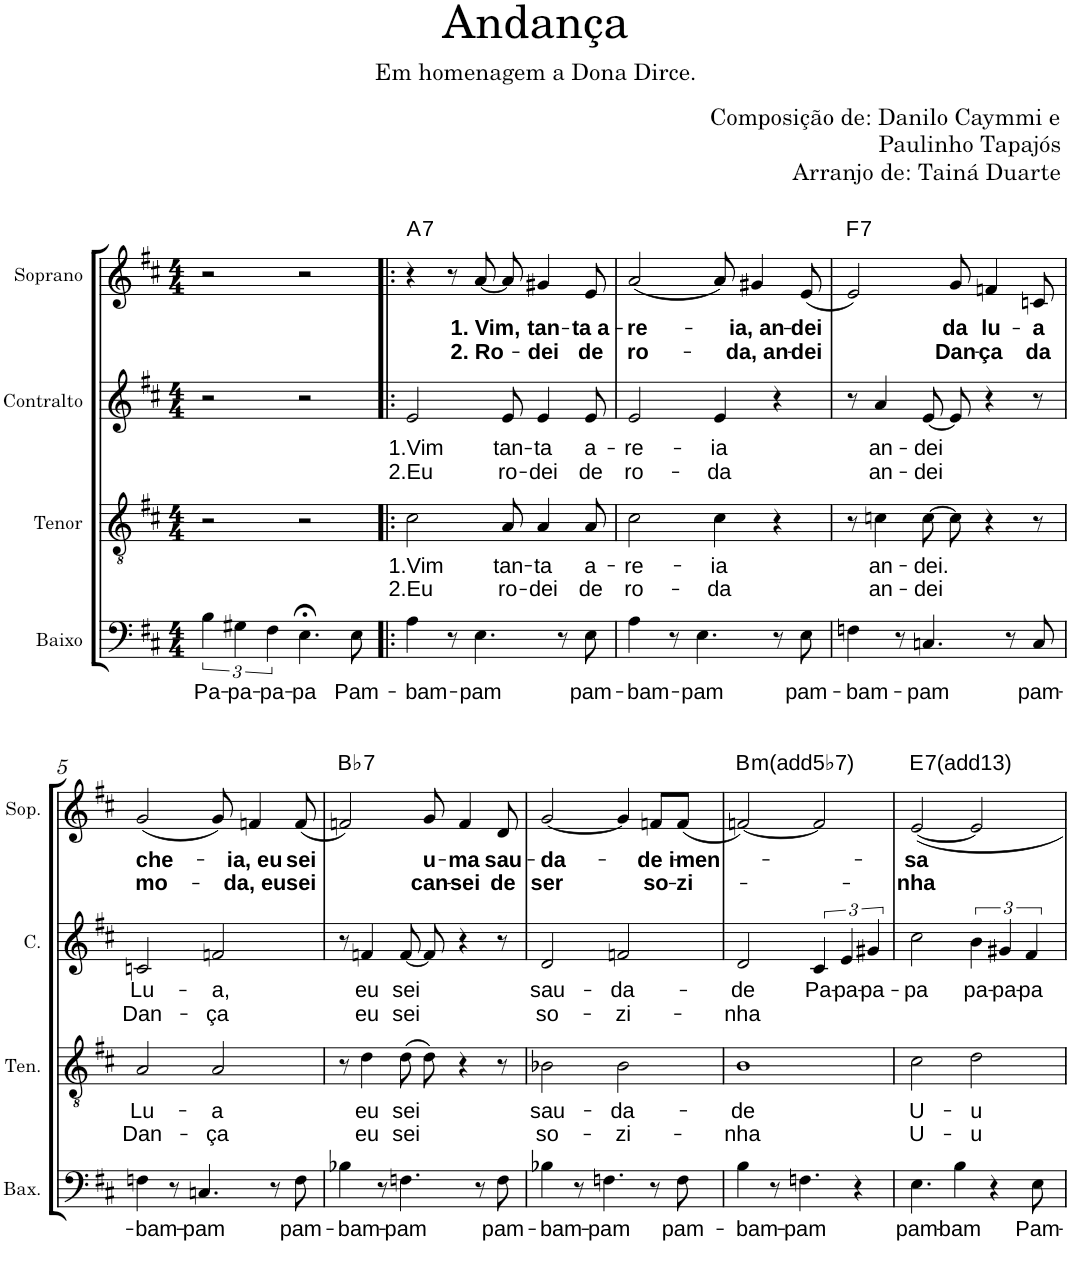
**kern	**text	**harte	**kern	**text	**text	**kern	**text	**text	**kern	**text	**text	**harte
*part4	*part4	*part4	*part3	*part3	*part3	*part2	*part2	*part2	*part1	*part1	*part1	*part1
*staff4	*staff4	*	*staff3	*staff3	*staff3	*staff2	*staff2	*staff2	*staff1	*staff1	*staff1	*
*I"Baixo	*	*	*I"Tenor	*	*	*I"Contralto	*	*	*I"Soprano	*	*	*
*I'Bax.	*	*	*I'Ten.	*	*	*I'C.	*	*	*I'Sop.	*	*	*
*clefF4	*	*	*clefGv2	*	*	*clefG2	*	*	*clefG2	*	*	*
*k[f#c#]	*	*	*k[f#c#]	*	*	*k[f#c#]	*	*	*k[f#c#]	*	*	*
*M4/4	*	*	*M4/4	*	*	*M4/4	*	*	*M4/4	*	*	*
=1	=1	=1	=1	=1	=1	=1	=1	=1	=1	=1	=1	=1
!	!LO:LY:b	!	!	!	!	!	!	!	!	!	!	!
6B\	Pa-	.	2r	.	.	2r	.	.	2r	.	.	.
!	!LO:LY:b	!	!	!	!	!	!	!	!	!	!	!
6G#X\	-pa-	.	.	.	.	.	.	.	.	.	.	.
!	!LO:LY:b	!	!	!	!	!	!	!	!	!	!	!
6F#\	-pa-	.	.	.	.	.	.	.	.	.	.	.
!	!LO:LY:b	!	!	!	!	!	!	!	!	!	!	!
4.E;<\	-pa	.	2r	.	.	2r	.	.	2r	.	.	.
!	!LO:LY:b	!LO:H:kt=N.C.	!	!	!	!	!	!	!	!	!	!
8E\	Pam-	N	.	.	.	.	.	.	.	.	.	.
=2!|:	=2!|:	=2!|:	=2!|:	=2!|:	=2!|:	=2!|:	=2!|:	=2!|:	=2!|:	=2!|:	=2!|:	=2!|:
!	!LO:LY:b	!	!	!LO:LY:b	!LO:LY:b	!	!LO:LY:b	!LO:LY:b	!	!	!	!LO:H:kt=7
4A\	-bam-	.	2c#\	1.Vim	2.Eu	2e/	1.Vim	2.Eu	4r	.	.	A:7
8r	.	.	.	.	.	.	.	.	8r	.	.	.
!	!LO:LY:b	!	!	!	!	!	!	!	!	!LO:LY:b	!LO:LY:b	!
4.E\	-pam	.	.	.	.	.	.	.	[8a/	1. Vim,	2. Ro-	.
!	!	!	!	!LO:LY:b	!LO:LY:b	!	!LO:LY:b	!LO:LY:b	!	!	!	!
.	.	.	8A/	tan-	ro-	8e/	tan-	ro-	8a/]	.	.	.
!	!	!	!	!LO:LY:b	!LO:LY:b	!	!LO:LY:b	!LO:LY:b	!	!LO:LY:b	!LO:LY:b	!
.	.	.	4A/	-ta	-dei	4e/	-ta	-dei	4g#X/	tan-	-dei	.
8r	.	.	.	.	.	.	.	.	.	.	.	.
!	!LO:LY:b	!	!	!LO:LY:b	!LO:LY:b	!	!LO:LY:b	!LO:LY:b	!	!LO:LY:b	!LO:LY:b	!
8E\	pam-	.	8A/	a-	de	8e/	a-	de	8e/	-ta a-	de	.
=3	=3	=3	=3	=3	=3	=3	=3	=3	=3	=3	=3	=3
!	!LO:LY:b	!	!	!LO:LY:b	!LO:LY:b	!	!LO:LY:b	!LO:LY:b	!	!LO:LY:b	!LO:LY:b	!
4A\	-bam-	.	2c#\	-re-	ro-	2e/	-re-	ro-	(<2a/	-re-	ro-	.
8r	.	.	.	.	.	.	.	.	.	.	.	.
!	!LO:LY:b	!	!	!	!	!	!	!	!	!	!	!
4.E\	-pam	.	.	.	.	.	.	.	.	.	.	.
!	!	!	!	!LO:LY:b	!LO:LY:b	!	!LO:LY:b	!LO:LY:b	!	!	!	!
.	.	.	4c#\	-ia	-da	4e/	-ia	-da	8a/)	.	.	.
!	!	!	!	!	!	!	!	!	!	!LO:LY:b	!LO:LY:b	!
.	.	.	.	.	.	.	.	.	4g#X/	-ia, an-	-da, an-	.
8r	.	.	4r	.	.	4r	.	.	.	.	.	.
!	!LO:LY:b	!	!	!	!	!	!	!	!	!LO:LY:b	!LO:LY:b	!
8E\	pam-	.	.	.	.	.	.	.	(<8e/	-dei	-dei	.
=4	=4	=4	=4	=4	=4	=4	=4	=4	=4	=4	=4	=4
!	!LO:LY:b	!	!	!	!	!	!	!	!	!	!	!LO:H:kt=7
4Fn\	-bam-	.	8r	.	.	8r	.	.	2e/)	.	.	F:7
!	!	!	!	!LO:LY:b	!LO:LY:b	!	!LO:LY:b	!LO:LY:b	!	!	!	!
.	.	.	4cn\	an-	an-	4a/	an-	an-	.	.	.	.
8r	.	.	.	.	.	.	.	.	.	.	.	.
!	!LO:LY:b	!	!	!LO:LY:b	!LO:LY:b	!	!LO:LY:b	!LO:LY:b	!	!	!	!
4.Cn/	-pam	.	[8c\	-dei.	-dei	[8e/	-dei	-dei	.	.	.	.
!	!	!	!	!	!	!	!	!	!	!LO:LY:b	!LO:LY:b	!
.	.	.	8c\]	.	.	8e/]	.	.	8g/	da	Dan-	.
!	!	!	!	!	!	!	!	!	!	!LO:LY:b	!LO:LY:b	!
.	.	.	4r	.	.	4r	.	.	4fn/	lu-	-ça	.
8r	.	.	.	.	.	.	.	.	.	.	.	.
!	!LO:LY:b	!	!	!	!	!	!	!	!	!LO:LY:b	!LO:LY:b	!
8C/	pam-	.	8r	.	.	8r	.	.	8cn/	-a	da	.
!!LO:LB:g=z
=5	=5	=5	=5	=5	=5	=5	=5	=5	=5	=5	=5	=5
!	!LO:LY:b	!	!	!LO:LY:b	!LO:LY:b	!	!LO:LY:b	!LO:LY:b	!	!LO:LY:b	!LO:LY:b	!
4Fn\	-bam-	.	2A/	Lu-	Dan-	2cn/	Lu-	Dan-	(<2g/	che-	mo-	.
8r	.	.	.	.	.	.	.	.	.	.	.	.
!	!LO:LY:b	!	!	!	!	!	!	!	!	!	!	!
4.Cn/	-pam	.	.	.	.	.	.	.	.	.	.	.
!	!	!	!	!LO:LY:b	!LO:LY:b	!	!LO:LY:b	!LO:LY:b	!	!	!	!
.	.	.	2A/	-a	-ça	2fn/	-a,	-ça	8g/)	.	.	.
!	!	!	!	!	!	!	!	!	!	!LO:LY:b	!LO:LY:b	!
.	.	.	.	.	.	.	.	.	4fn/	-ia, eu	-da, eu	.
8r	.	.	.	.	.	.	.	.	.	.	.	.
!	!LO:LY:b	!	!	!	!	!	!	!	!	!LO:LY:b	!LO:LY:b	!
8F\	pam-	.	.	.	.	.	.	.	(<8f/	sei	sei	.
=6	=6	=6	=6	=6	=6	=6	=6	=6	=6	=6	=6	=6
!	!LO:LY:b	!	!	!	!	!	!	!	!	!	!	!LO:H:kt=7
4B-X\	-bam-	.	8r	.	.	8r	.	.	2fn/)	.	.	Bb:7
!	!	!	!	!LO:LY:b	!LO:LY:b	!	!LO:LY:b	!LO:LY:b	!	!	!	!
.	.	.	4d\	eu	eu	4fn/	eu	eu	.	.	.	.
8r	.	.	.	.	.	.	.	.	.	.	.	.
!	!LO:LY:b	!	!	!LO:LY:b	!LO:LY:b	!	!LO:LY:b	!LO:LY:b	!	!	!	!
4.Fn\	-pam	.	(>8d\	sei	sei	[8f/	sei	sei	.	.	.	.
!	!	!	!	!	!	!	!	!	!	!LO:LY:b	!LO:LY:b	!
.	.	.	8d\)	.	.	8f/]	.	.	8g/	u-	can-	.
!	!	!	!	!	!	!	!	!	!	!LO:LY:b	!LO:LY:b	!
.	.	.	4r	.	.	4r	.	.	4f/	-ma	-sei	.
8r	.	.	.	.	.	.	.	.	.	.	.	.
!	!LO:LY:b	!	!	!	!	!	!	!	!	!LO:LY:b	!LO:LY:b	!
8F\	pam-	.	8r	.	.	8r	.	.	8d/	sau-	de	.
=7	=7	=7	=7	=7	=7	=7	=7	=7	=7	=7	=7	=7
!	!LO:LY:b	!	!	!LO:LY:b	!LO:LY:b	!	!LO:LY:b	!LO:LY:b	!	!LO:LY:b	!LO:LY:b	!
4B-X\	-bam-	.	2B-X\	sau-	so-	2d/	sau-	so-	[2g/	-da-	ser	.
8r	.	.	.	.	.	.	.	.	.	.	.	.
!	!LO:LY:b	!	!	!	!	!	!	!	!	!	!	!
4.Fn\	-pam	.	.	.	.	.	.	.	.	.	.	.
!	!	!	!	!LO:LY:b	!LO:LY:b	!	!LO:LY:b	!LO:LY:b	!	!	!	!
.	.	.	2B-\	-da-	-zi-	2fn/	-da-	-zi-	4g/]	.	.	.
!	!	!	!	!	!	!	!	!	!	!LO:LY:b	!LO:LY:b	!
8r	.	.	.	.	.	.	.	.	8fn/L	de i-	so-	.
!	!LO:LY:b	!	!	!	!	!	!	!	!	!LO:LY:b	!LO:LY:b	!
8F\	pam-	.	.	.	.	.	.	.	(<8f/J	-men-	-zi-	.
=8	=8	=8	=8	=8	=8	=8	=8	=8	=8	=8	=8	=8
!	!LO:LY:b	!	!	!LO:LY:b	!LO:LY:b	!	!LO:LY:b	!LO:LY:b	!	!	!	!LO:H:kt=m
4B\	-bam-	.	1B	-de	-nha	2d/	-de	-nha	[2fn/)	.	.	B:min(5,b7)
8r	.	.	.	.	.	.	.	.	.	.	.	.
!	!LO:LY:b	!	!	!	!	!	!	!	!	!	!	!
4.Fn\	-pam	.	.	.	.	.	.	.	.	.	.	.
!	!	!	!	!	!	!	!LO:LY:b	!	!	!	!	!
.	.	.	.	.	.	6c#/	Pa-	.	2f/]	.	.	.
!	!	!	!	!	!	!	!LO:LY:b	!	!	!	!	!
.	.	.	.	.	.	6e/	-pa-	.	.	.	.	.
4r	.	.	.	.	.	.	.	.	.	.	.	.
!	!	!	!	!	!	!	!LO:LY:b	!	!	!	!	!
.	.	.	.	.	.	6g#X/	-pa-	.	.	.	.	.
=9	=9	=9	=9	=9	=9	=9	=9	=9	=9	=9	=9	=9
!	!LO:LY:b	!	!	!LO:LY:b	!LO:LY:b	!	!LO:LY:b	!	!	!LO:LY:b	!LO:LY:b	!LO:H:kt=7
4.E\	pam-	.	2c#\	U-	U-	2cc#\	-pa	.	[2e/	-sa	-nha	E:7(13)
!	!LO:LY:b	!	!	!	!	!	!	!	!	!	!	!
4B\	-bam	.	.	.	.	.	.	.	.	.	.	.
!	!	!	!	!LO:LY:b	!LO:LY:b	!	!LO:LY:b	!	!	!	!	!
.	.	.	2d\	-u	-u	6b\	pa-	.	2e/]	.	.	.
4r	.	.	.	.	.	.	.	.	.	.	.	.
!	!	!	!	!	!	!	!LO:LY:b	!	!	!	!	!
.	.	.	.	.	.	6g#X/	-pa-	.	.	.	.	.
!	!	!	!	!	!	!	!LO:LY:b	!	!	!	!	!
.	.	.	.	.	.	6f#/	-pa	.	.	.	.	.
!	!LO:LY:b	!LO:H:kt=N.C.	!	!	!	!	!	!	!	!	!	!
8E\	Pam-	N	.	.	.	.	.	.	.	.	.	.
=	=	=	=	=	=	=	=	=	=	=	=	=
*-	*-	*-	*-	*-	*-	*-	*-	*-	*-	*-	*-	*-
